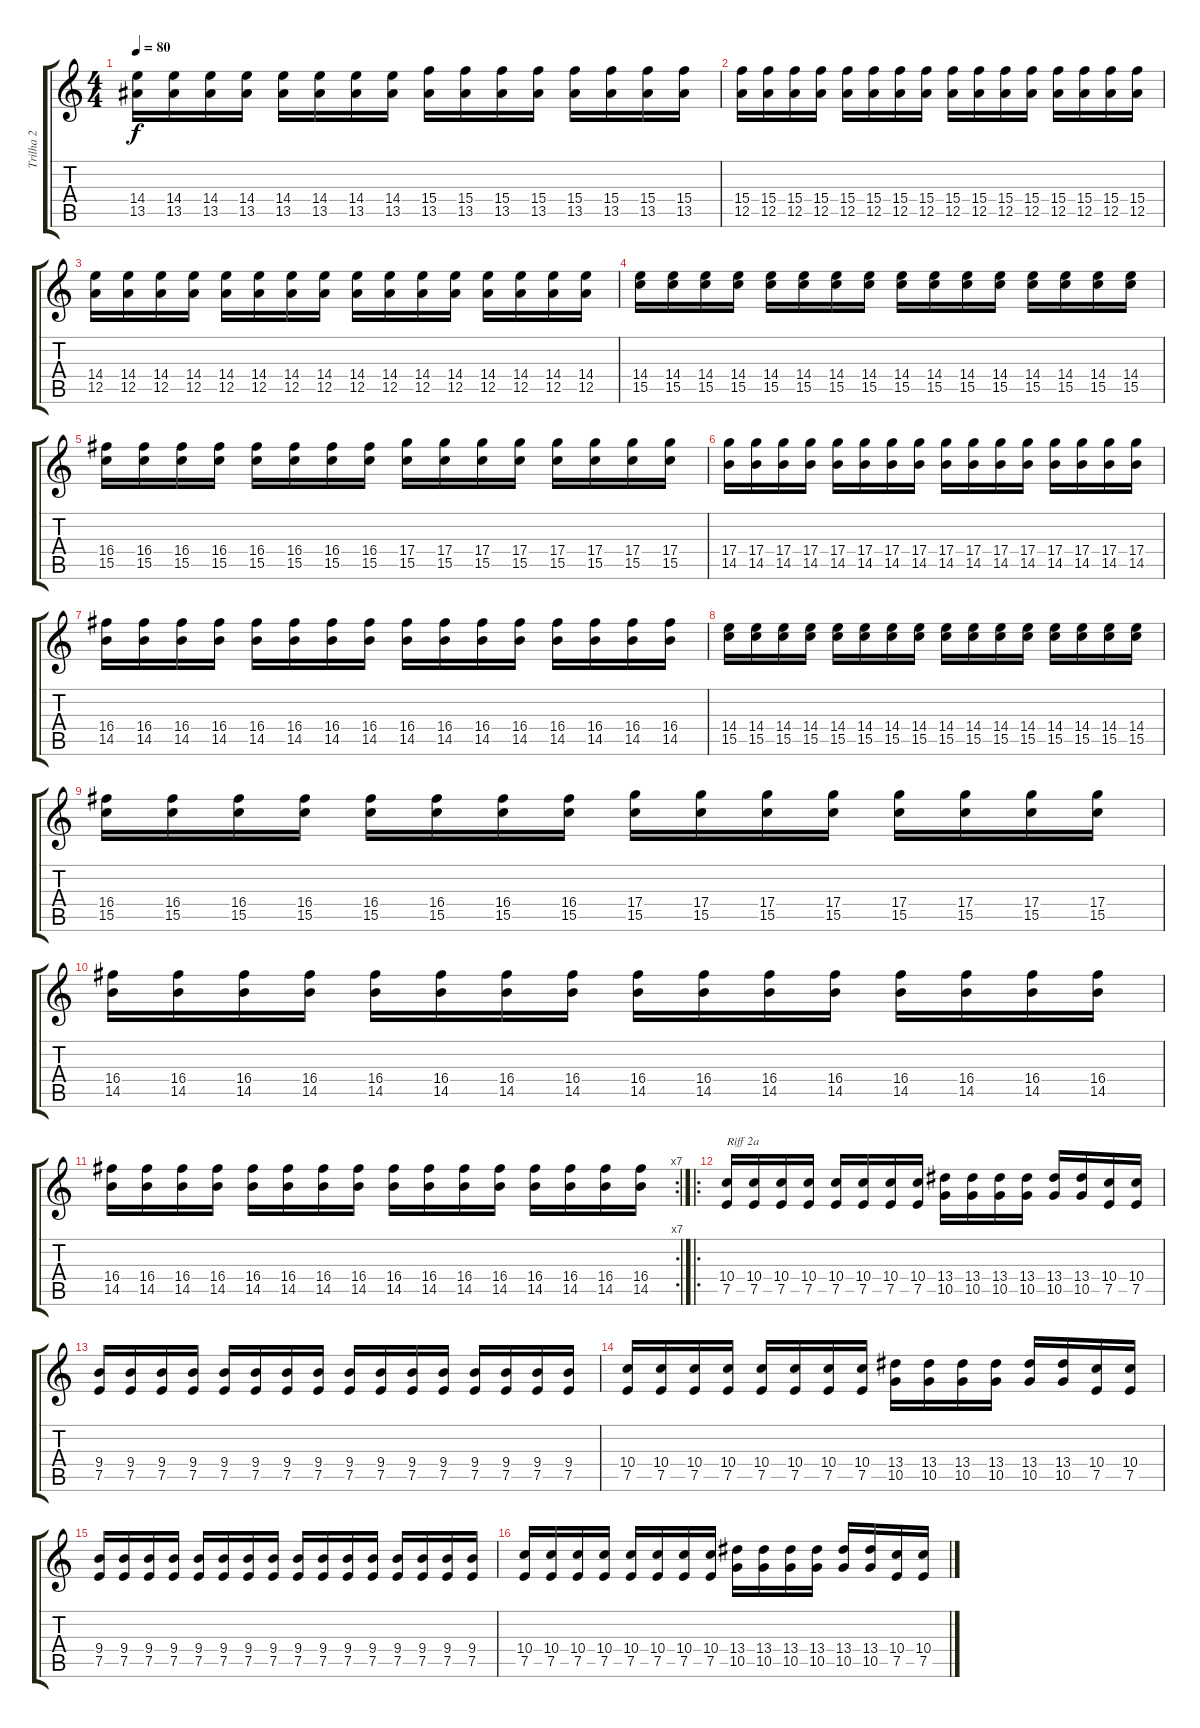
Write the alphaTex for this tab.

\track ("Trilha 2" "Trilha 2") {instrument distortionguitar}
\staff {score tabs}
\tuning (E4 B3 G3 D3 A2 E2) {hide}
\ts (4 4)
\tempo 80
\clef g2
\ks c
(14.4 13.5).16{dy f} (14.4 13.5).16 (14.4 13.5).16 (14.4 13.5).16 (14.4 13.5).16 (14.4 13.5).16 (14.4 13.5).16 (14.4 13.5).16 (15.4 13.5).16 (15.4 13.5).16 (15.4 13.5).16 (15.4 13.5).16 (15.4 13.5).16 (15.4 13.5).16 (15.4 13.5).16 (15.4 13.5).16 |
(15.4 12.5).16 (15.4 12.5).16 (15.4 12.5).16 (15.4 12.5).16 (15.4 12.5).16 (15.4 12.5).16 (15.4 12.5).16 (15.4 12.5).16 (15.4 12.5).16 (15.4 12.5).16 (15.4 12.5).16 (15.4 12.5).16 (15.4 12.5).16 (15.4 12.5).16 (15.4 12.5).16 (15.4 12.5).16 |
(14.4 12.5).16 (14.4 12.5).16 (14.4 12.5).16 (14.4 12.5).16 (14.4 12.5).16 (14.4 12.5).16 (14.4 12.5).16 (14.4 12.5).16 (14.4 12.5).16 (14.4 12.5).16 (14.4 12.5).16 (14.4 12.5).16 (14.4 12.5).16 (14.4 12.5).16 (14.4 12.5).16 (14.4 12.5).16 |
(14.4 15.5).16 (14.4 15.5).16 (14.4 15.5).16 (14.4 15.5).16 (14.4 15.5).16 (14.4 15.5).16 (14.4 15.5).16 (14.4 15.5).16 (14.4 15.5).16 (14.4 15.5).16 (14.4 15.5).16 (14.4 15.5).16 (14.4 15.5).16 (14.4 15.5).16 (14.4 15.5).16 (14.4 15.5).16 |
(16.4 15.5).16 (16.4 15.5).16 (16.4 15.5).16 (16.4 15.5).16 (16.4 15.5).16 (16.4 15.5).16 (16.4 15.5).16 (16.4 15.5).16 (17.4 15.5).16 (17.4 15.5).16 (17.4 15.5).16 (17.4 15.5).16 (17.4 15.5).16 (17.4 15.5).16 (17.4 15.5).16 (17.4 15.5).16 |
(17.4 14.5).16 (17.4 14.5).16 (17.4 14.5).16 (17.4 14.5).16 (17.4 14.5).16 (17.4 14.5).16 (17.4 14.5).16 (17.4 14.5).16 (17.4 14.5).16 (17.4 14.5).16 (17.4 14.5).16 (17.4 14.5).16 (17.4 14.5).16 (17.4 14.5).16 (17.4 14.5).16 (17.4 14.5).16 |
(16.4 14.5).16 (16.4 14.5).16 (16.4 14.5).16 (16.4 14.5).16 (16.4 14.5).16 (16.4 14.5).16 (16.4 14.5).16 (16.4 14.5).16 (16.4 14.5).16 (16.4 14.5).16 (16.4 14.5).16 (16.4 14.5).16 (16.4 14.5).16 (16.4 14.5).16 (16.4 14.5).16 (16.4 14.5).16 |
(14.4 15.5).16 (14.4 15.5).16 (14.4 15.5).16 (14.4 15.5).16 (14.4 15.5).16 (14.4 15.5).16 (14.4 15.5).16 (14.4 15.5).16 (14.4 15.5).16 (14.4 15.5).16 (14.4 15.5).16 (14.4 15.5).16 (14.4 15.5).16 (14.4 15.5).16 (14.4 15.5).16 (14.4 15.5).16 |
(16.4 15.5).16 (16.4 15.5).16 (16.4 15.5).16 (16.4 15.5).16 (16.4 15.5).16 (16.4 15.5).16 (16.4 15.5).16 (16.4 15.5).16 (17.4 15.5).16 (17.4 15.5).16 (17.4 15.5).16 (17.4 15.5).16 (17.4 15.5).16 (17.4 15.5).16 (17.4 15.5).16 (17.4 15.5).16 |
(16.4 14.5).16 (16.4 14.5).16 (16.4 14.5).16 (16.4 14.5).16 (16.4 14.5).16 (16.4 14.5).16 (16.4 14.5).16 (16.4 14.5).16 (16.4 14.5).16 (16.4 14.5).16 (16.4 14.5).16 (16.4 14.5).16 (16.4 14.5).16 (16.4 14.5).16 (16.4 14.5).16 (16.4 14.5).16 |
\rc 7
(16.4 14.5).16 (16.4 14.5).16 (16.4 14.5).16 (16.4 14.5).16 (16.4 14.5).16 (16.4 14.5).16 (16.4 14.5).16 (16.4 14.5).16 (16.4 14.5).16 (16.4 14.5).16 (16.4 14.5).16 (16.4 14.5).16 (16.4 14.5).16 (16.4 14.5).16 (16.4 14.5).16 (16.4 14.5).16 |
\ro
(10.4 7.5).16{txt "Riff 2a"} (10.4 7.5).16 (10.4 7.5).16 (10.4 7.5).16 (10.4 7.5).16 (10.4 7.5).16 (10.4 7.5).16 (10.4 7.5).16 (13.4 10.5).16 (13.4 10.5).16 (13.4 10.5).16 (13.4 10.5).16 (13.4 10.5).16 (13.4 10.5).16 (10.4 7.5).16 (10.4 7.5).16 |
(9.4 7.5).16 (9.4 7.5).16 (9.4 7.5).16 (9.4 7.5).16 (9.4 7.5).16 (9.4 7.5).16 (9.4 7.5).16 (9.4 7.5).16 (9.4 7.5).16 (9.4 7.5).16 (9.4 7.5).16 (9.4 7.5).16 (9.4 7.5).16 (9.4 7.5).16 (9.4 7.5).16 (9.4 7.5).16 |
(10.4 7.5).16 (10.4 7.5).16 (10.4 7.5).16 (10.4 7.5).16 (10.4 7.5).16 (10.4 7.5).16 (10.4 7.5).16 (10.4 7.5).16 (13.4 10.5).16 (13.4 10.5).16 (13.4 10.5).16 (13.4 10.5).16 (13.4 10.5).16 (13.4 10.5).16 (10.4 7.5).16 (10.4 7.5).16 |
(9.4 7.5).16 (9.4 7.5).16 (9.4 7.5).16 (9.4 7.5).16 (9.4 7.5).16 (9.4 7.5).16 (9.4 7.5).16 (9.4 7.5).16 (9.4 7.5).16 (9.4 7.5).16 (9.4 7.5).16 (9.4 7.5).16 (9.4 7.5).16 (9.4 7.5).16 (9.4 7.5).16 (9.4 7.5).16 |
(10.4 7.5).16 (10.4 7.5).16 (10.4 7.5).16 (10.4 7.5).16 (10.4 7.5).16 (10.4 7.5).16 (10.4 7.5).16 (10.4 7.5).16 (13.4 10.5).16 (13.4 10.5).16 (13.4 10.5).16 (13.4 10.5).16 (13.4 10.5).16 (13.4 10.5).16 (10.4 7.5).16 (10.4 7.5).16
